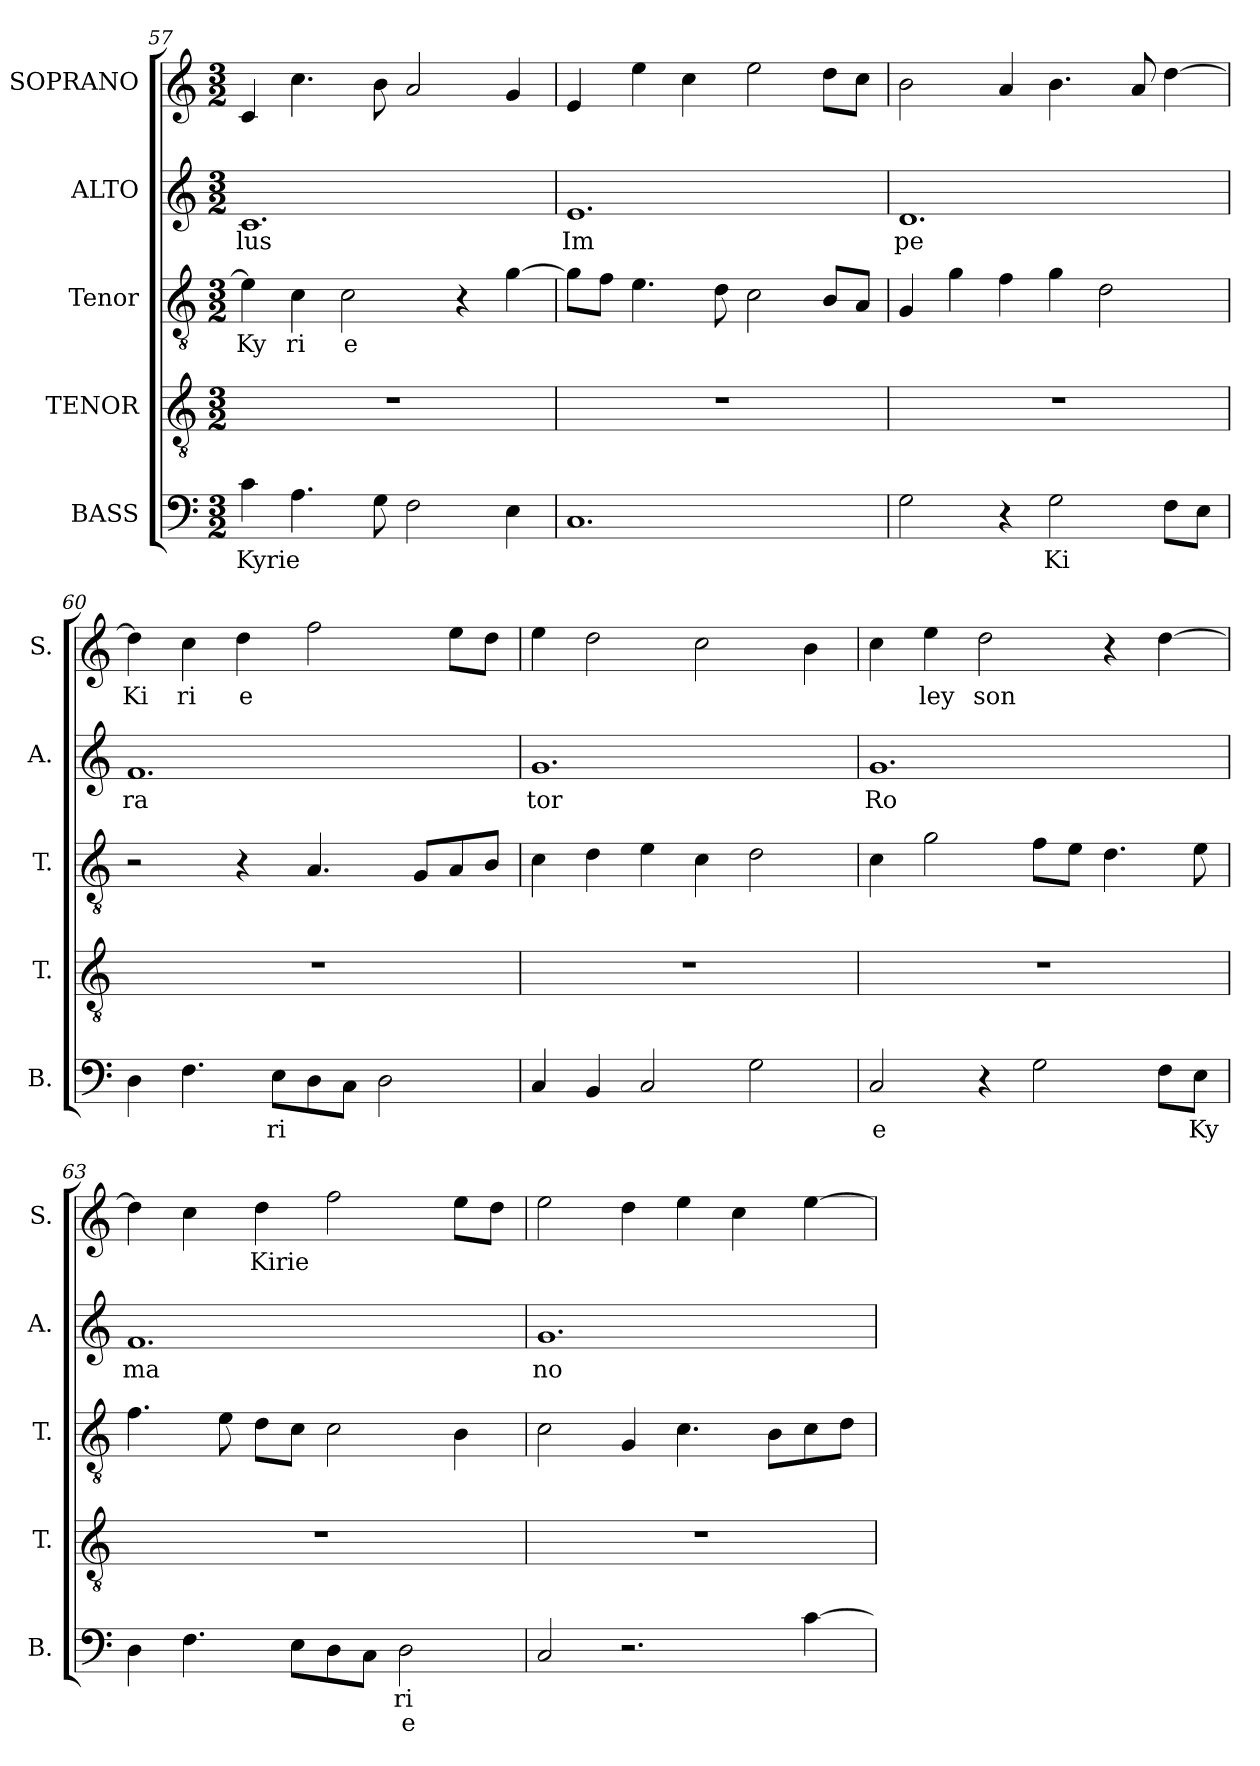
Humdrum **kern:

**kern	**text	**text	**kern	**kern	**text	**kern	**text	**kern	**text
*part5	*part5	*part5	*part4	*part3	*part3	*part2	*part2	*part1	*part1
*staff5	*staff5	*staff5	*staff4	*staff3	*staff3	*staff2	*staff2	*staff1	*staff1
*I"BASS	*	*	*I"TENOR	*I"Tenor	*	*I"ALTO	*	*I"SOPRANO	*
*I'B.	*	*	*I'T.	*I'T.	*	*I'A.	*	*I'S.	*
*clefF4	*	*	*clefGv2	*clefGv2	*	*clefG2	*	*clefG2	*
*	*	*	*ITrd7c12	*ITrd7c12	*	*	*	*	*
*k[]	*	*	*k[]	*k[]	*	*k[]	*	*k[]	*
*C:	*	*	*C:	*C:	*	*C:	*	*C:	*
*M3/2	*	*	*M3/2	*M3/2	*	*M3/2	*	*M3/2	*
=57	=57	=57	=57	=57	=57	=57	=57	=57	=57
!	!LO:LY:b:color=#000000	!	!LO:N:vis=1	!	!	!	!	!	!
!	!	!	!	!	!LO:LY:b:color=#000000	!	!	!	!
!	!	!	!	!	!	!	!LO:LY:b:color=#000000	!	!
4ci\	Kyrie	.	1.r	4Ei\]	Ky	1.ci	lus	4ci/	.
!	!	!	!	!	!LO:LY:b:color=#000000	!	!	!	!
4.Ai\	.	.	.	4Ci\	ri	.	.	4.cci\	.
!	!	!	!	!	!LO:LY:b:color=#000000	!	!	!	!
.	.	.	.	2Ci\	e	.	.	.	.
8Gi\	.	.	.	.	.	.	.	8bi\	.
2Fi\	.	.	.	.	.	.	.	2ai/	.
.	.	.	.	4r	.	.	.	.	.
4Ei\	.	.	.	[4Gi\	.	.	.	4gi/	.
!!LO:PB:g=z
=58	=58	=58	=58	=58	=58	=58	=58	=58	=58
!	!	!	!LO:N:vis=1	!	!	!	!	!	!
!	!	!	!	!	!	!	!LO:LY:b:color=#000000	!	!
1.Ci	.	.	1.r	8Gi\L]	.	1.ei	Im	4ei/	.
.	.	.	.	8Fi\J	.	.	.	.	.
.	.	.	.	4.Ei\	.	.	.	4eei\	.
.	.	.	.	.	.	.	.	4cci\	.
.	.	.	.	8Di\	.	.	.	.	.
.	.	.	.	2Ci\	.	.	.	2eei\	.
.	.	.	.	8BBi/L	.	.	.	8ddi\L	.
.	.	.	.	8AAi/J	.	.	.	8cci\J	.
=59	=59	=59	=59	=59	=59	=59	=59	=59	=59
!	!	!	!LO:N:vis=1	!	!	!	!	!	!
!	!	!	!	!	!	!	!LO:LY:b:color=#000000	!	!
2Gi\	.	.	1.r	4GGi/	.	1.di	pe	2bi\	.
.	.	.	.	4Gi\	.	.	.	.	.
4r	.	.	.	4Fi\	.	.	.	4ai/	.
!	!LO:LY:b:color=#000000	!	!	!	!	!	!	!	!
2Gi\	Ki	.	.	4Gi\	.	.	.	4.bi\	.
.	.	.	.	2Di\	.	.	.	.	.
.	.	.	.	.	.	.	.	8ai/	.
8Fi\L	.	.	.	.	.	.	.	[4ddi\	.
8Ei\J	.	.	.	.	.	.	.	.	.
=60	=60	=60	=60	=60	=60	=60	=60	=60	=60
!	!	!	!LO:N:vis=1	!	!	!	!	!	!
!	!	!	!	!	!	!	!LO:LY:b:color=#000000	!	!
!	!	!	!	!	!	!	!	!	!LO:LY:b:color=#000000
4Di\	.	.	1.r	2r	.	1.fi	ra	4ddi\]	Ki
!	!	!	!	!	!	!	!	!	!LO:LY:b:color=#000000
4.Fi\	.	.	.	.	.	.	.	4cci\	ri
!	!	!	!	!	!	!	!	!	!LO:LY:b:color=#000000
.	.	.	.	4r	.	.	.	4ddi\	e
!	!LO:LY:b:color=#000000	!	!	!	!	!	!	!	!
8Ei\L	ri	.	.	.	.	.	.	.	.
8Di\	.	.	.	4.AAi/	.	.	.	2ffi\	.
8Ci\J	.	.	.	.	.	.	.	.	.
2Di\	.	.	.	.	.	.	.	.	.
.	.	.	.	8GGi/L	.	.	.	.	.
.	.	.	.	8AAi/	.	.	.	8eei\L	.
.	.	.	.	8BBi/J	.	.	.	8ddi\J	.
=61	=61	=61	=61	=61	=61	=61	=61	=61	=61
!	!	!	!LO:N:vis=1	!	!	!	!	!	!
!	!	!	!	!	!	!	!LO:LY:b:color=#000000	!	!
4Ci/	.	.	1.r	4Ci\	.	1.gi	tor	4eei\	.
4BBi/	.	.	.	4Di\	.	.	.	2ddi\	.
2Ci/	.	.	.	4Ei\	.	.	.	.	.
.	.	.	.	4Ci\	.	.	.	2cci\	.
2Gi\	.	.	.	2Di\	.	.	.	.	.
.	.	.	.	.	.	.	.	4bi\	.
!!LO:LB:g=z
=62	=62	=62	=62	=62	=62	=62	=62	=62	=62
!	!LO:LY:b:color=#000000	!	!LO:N:vis=1	!	!	!	!	!	!
!	!	!	!	!	!	!	!LO:LY:b:color=#000000	!	!
2Ci/	e	.	1.r	4Ci\	.	1.gi	Ro	4cci\	.
!	!	!	!	!	!	!	!	!	!LO:LY:b:color=#000000
.	.	.	.	2Gi\	.	.	.	4eei\	ley
!	!	!	!	!	!	!	!	!	!LO:LY:b:color=#000000
4r	.	.	.	.	.	.	.	2ddi\	son
2Gi\	.	.	.	8Fi\L	.	.	.	.	.
.	.	.	.	8Ei\J	.	.	.	.	.
.	.	.	.	4.Di\	.	.	.	4r	.
8Fi\L	.	.	.	.	.	.	.	[4ddi\	.
!	!LO:LY:b:color=#000000	!	!	!	!	!	!	!	!
8Ei\J	Ky	.	.	8Ei\	.	.	.	.	.
=63	=63	=63	=63	=63	=63	=63	=63	=63	=63
!	!	!	!LO:N:vis=1	!	!	!	!	!	!
!	!	!	!	!	!	!	!LO:LY:b:color=#000000	!	!
4Di\	.	.	1.r	4.Fi\	.	1.fi	ma	4ddi\]	.
4.Fi\	.	.	.	.	.	.	.	4cci\	.
.	.	.	.	8Ei\	.	.	.	.	.
!	!	!	!	!	!	!	!	!	!LO:LY:b:color=#000000
.	.	.	.	8Di\L	.	.	.	4ddi\	Kirie
8Ei\L	.	.	.	8Ci\J	.	.	.	.	.
8Di\	.	.	.	2Ci\	.	.	.	2ffi\	.
8Ci\J	.	.	.	.	.	.	.	.	.
!	!LO:LY:b:color=#000000	!LO:LY:b:color=#000000	!	!	!	!	!	!	!
2Di\	ri	e	.	.	.	.	.	.	.
.	.	.	.	4BBi\	.	.	.	8eei\L	.
.	.	.	.	.	.	.	.	8ddi\J	.
=64	=64	=64	=64	=64	=64	=64	=64	=64	=64
!	!	!	!LO:N:vis=1	!	!	!	!	!	!
!	!	!	!	!	!	!	!LO:LY:b:color=#000000	!	!
2Ci/	.	.	1.r	2Ci\	.	1.gi	no	2eei\	.
2.r	.	.	.	4GGi/	.	.	.	4ddi\	.
.	.	.	.	4.Ci\	.	.	.	4eei\	.
.	.	.	.	.	.	.	.	4cci\	.
.	.	.	.	8BBi\L	.	.	.	.	.
[4ci\	.	.	.	8Ci\	.	.	.	[4eei\	.
.	.	.	.	8Di\J	.	.	.	.	.
=	=	=	=	=	=	=	=	=	=
*-	*-	*-	*-	*-	*-	*-	*-	*-	*-
